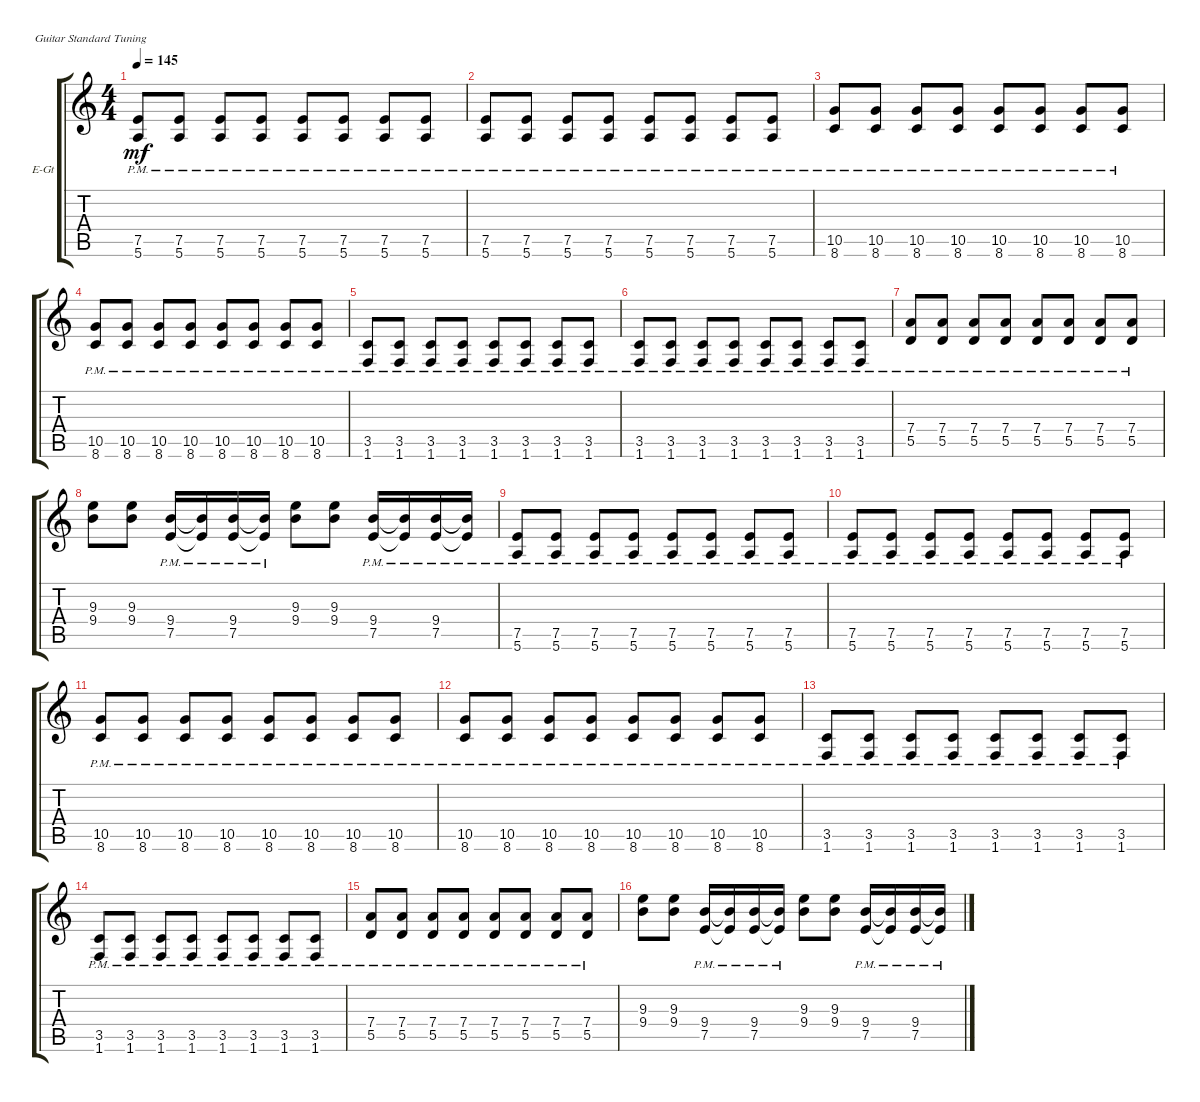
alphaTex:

\defaultSystemsLayout 4
\bracketExtendMode groupsimilarinstruments
\firstSystemTrackNameOrientation horizontal
\otherSystemsTrackNameOrientation horizontal
\track ("Electric Guitar" "E-Gt") {instrument distortionguitar}
\staff {score tabs}
\tuning (E4 B3 G3 D3 A2 E2)
\ts (4 4)
\tempo 145
\clef g2
\ks c
(5.6{pm} 7.5{pm}).8{dy mf} (5.6{pm} 7.5{pm}).8 (5.6{pm} 7.5{pm}).8 (5.6{pm} 7.5{pm}).8 (5.6{pm} 7.5{pm}).8 (5.6{pm} 7.5{pm}).8 (5.6{pm} 7.5{pm}).8 (5.6{pm} 7.5{pm}).8 |
(5.6{pm} 7.5{pm}).8 (5.6{pm} 7.5{pm}).8 (5.6{pm} 7.5{pm}).8 (5.6{pm} 7.5{pm}).8 (5.6{pm} 7.5{pm}).8 (5.6{pm} 7.5{pm}).8 (5.6{pm} 7.5{pm}).8 (5.6{pm} 7.5{pm}).8 |
(8.6{pm} 10.5{pm}).8 (8.6{pm} 10.5{pm}).8 (8.6{pm} 10.5{pm}).8 (8.6{pm} 10.5{pm}).8 (8.6{pm} 10.5{pm}).8 (8.6{pm} 10.5{pm}).8 (8.6{pm} 10.5{pm}).8 (8.6{pm} 10.5{pm}).8 |
(8.6{pm} 10.5{pm}).8 (8.6{pm} 10.5{pm}).8 (8.6{pm} 10.5{pm}).8 (8.6{pm} 10.5{pm}).8 (8.6{pm} 10.5{pm}).8 (8.6{pm} 10.5{pm}).8 (8.6{pm} 10.5{pm}).8 (8.6{pm} 10.5{pm}).8 |
(1.6{pm} 3.5{pm}).8 (1.6{pm} 3.5{pm}).8 (1.6{pm} 3.5{pm}).8 (1.6{pm} 3.5{pm}).8 (1.6{pm} 3.5{pm}).8 (1.6{pm} 3.5{pm}).8 (1.6{pm} 3.5{pm}).8 (1.6{pm} 3.5{pm}).8 |
(1.6{pm} 3.5{pm}).8 (1.6{pm} 3.5{pm}).8 (1.6{pm} 3.5{pm}).8 (1.6{pm} 3.5{pm}).8 (1.6{pm} 3.5{pm}).8 (1.6{pm} 3.5{pm}).8 (1.6{pm} 3.5{pm}).8 (1.6{pm} 3.5{pm}).8 |
(5.5{pm} 7.4{pm}).8 (5.5{pm} 7.4{pm}).8 (5.5{pm} 7.4{pm}).8 (5.5{pm} 7.4{pm}).8 (5.5{pm} 7.4{pm}).8 (5.5{pm} 7.4{pm}).8 (5.5{pm} 7.4{pm}).8 (5.5{pm} 7.4{pm}).8 |
(9.4 9.3).8 (9.4 9.3).8 (7.5{pm} 9.4).16 (7.5{pm t} 9.4{t}).16 (7.5{pm} 9.4).16 (7.5{pm t} 9.4{t}).16 (9.4 9.3).8 (9.4 9.3).8 (7.5{pm} 9.4).16 (7.5{pm t} 9.4{t}).16 (7.5{pm} 9.4).16 (7.5{pm t} 9.4{t}).16 |
(5.6{pm} 7.5{pm}).8 (5.6{pm} 7.5{pm}).8 (5.6{pm} 7.5{pm}).8 (5.6{pm} 7.5{pm}).8 (5.6{pm} 7.5{pm}).8 (5.6{pm} 7.5{pm}).8 (5.6{pm} 7.5{pm}).8 (5.6{pm} 7.5{pm}).8 |
(5.6{pm} 7.5{pm}).8 (5.6{pm} 7.5{pm}).8 (5.6{pm} 7.5{pm}).8 (5.6{pm} 7.5{pm}).8 (5.6{pm} 7.5{pm}).8 (5.6{pm} 7.5{pm}).8 (5.6{pm} 7.5{pm}).8 (5.6{pm} 7.5{pm}).8 |
(8.6{pm} 10.5{pm}).8 (8.6{pm} 10.5{pm}).8 (8.6{pm} 10.5{pm}).8 (8.6{pm} 10.5{pm}).8 (8.6{pm} 10.5{pm}).8 (8.6{pm} 10.5{pm}).8 (8.6{pm} 10.5{pm}).8 (8.6{pm} 10.5{pm}).8 |
(8.6{pm} 10.5{pm}).8 (8.6{pm} 10.5{pm}).8 (8.6{pm} 10.5{pm}).8 (8.6{pm} 10.5{pm}).8 (8.6{pm} 10.5{pm}).8 (8.6{pm} 10.5{pm}).8 (8.6{pm} 10.5{pm}).8 (8.6{pm} 10.5{pm}).8 |
(1.6{pm} 3.5{pm}).8 (1.6{pm} 3.5{pm}).8 (1.6{pm} 3.5{pm}).8 (1.6{pm} 3.5{pm}).8 (1.6{pm} 3.5{pm}).8 (1.6{pm} 3.5{pm}).8 (1.6{pm} 3.5{pm}).8 (1.6{pm} 3.5{pm}).8 |
(1.6{pm} 3.5{pm}).8 (1.6{pm} 3.5{pm}).8 (1.6{pm} 3.5{pm}).8 (1.6{pm} 3.5{pm}).8 (1.6{pm} 3.5{pm}).8 (1.6{pm} 3.5{pm}).8 (1.6{pm} 3.5{pm}).8 (1.6{pm} 3.5{pm}).8 |
(5.5{pm} 7.4{pm}).8 (5.5{pm} 7.4{pm}).8 (5.5{pm} 7.4{pm}).8 (5.5{pm} 7.4{pm}).8 (5.5{pm} 7.4{pm}).8 (5.5{pm} 7.4{pm}).8 (5.5{pm} 7.4{pm}).8 (5.5{pm} 7.4{pm}).8 |
(9.4 9.3).8 (9.4 9.3).8 (7.5{pm} 9.4).16 (7.5{pm t} 9.4{t}).16 (7.5{pm} 9.4).16 (7.5{pm t} 9.4{t}).16 (9.4 9.3).8 (9.4 9.3).8 (7.5{pm} 9.4).16 (7.5{pm t} 9.4{t}).16 (7.5{pm} 9.4).16 (7.5{pm t} 9.4{t}).16
